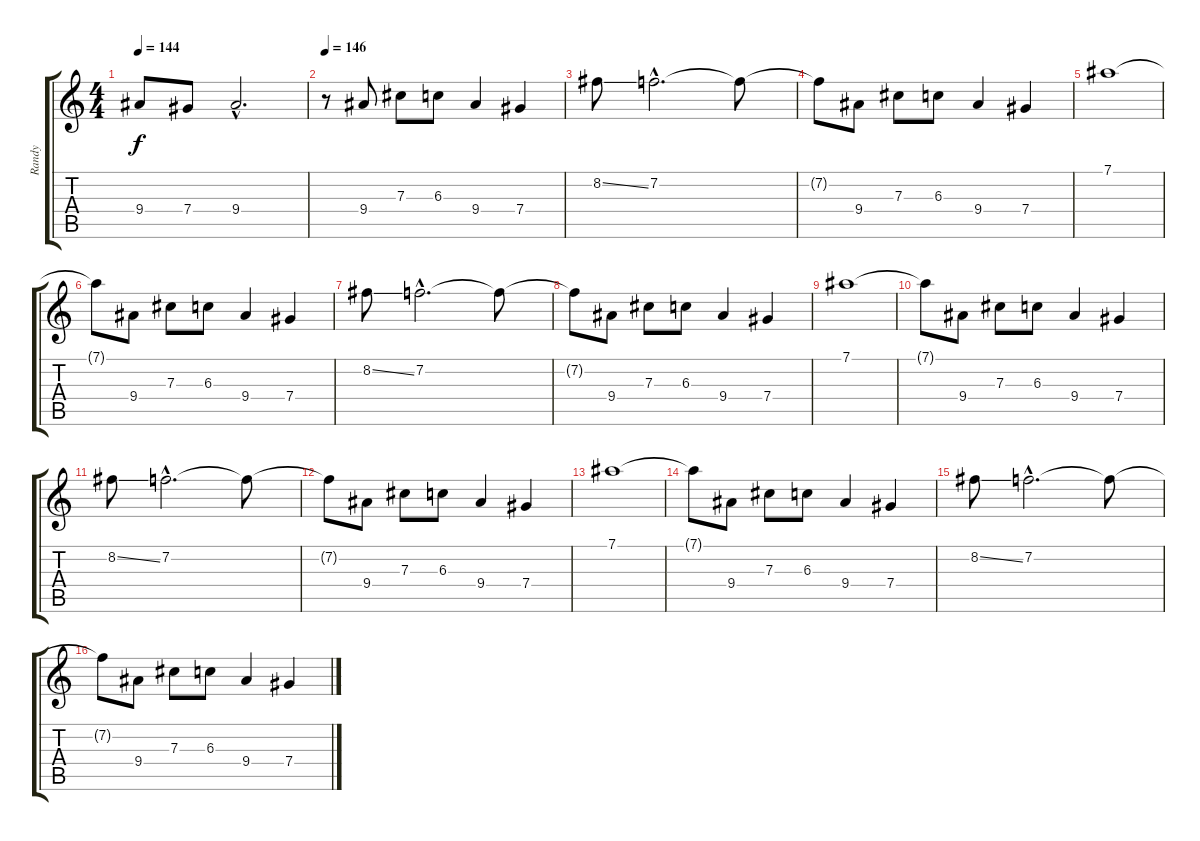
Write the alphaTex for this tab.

\track ("Randy" "Randy") {instrument distortionguitar}
\staff {score tabs}
\tuning (Eb4 Bb3 Gb3 Db3 Ab2 Eb2) {hide}
\ts (4 4)
\tempo 144
\clef g2
\ks c
9.4.8{dy f} 7.4.8 9.4{hac}.2{d} |
\tempo 146
r.8 9.4.8 7.3.8 6.3.8 9.4.4 7.4.4 |
8.2{ss}.8 7.2{hac}.2{d} 7.2{t}.8 |
7.2{t}.8 9.4.8 7.3.8 6.3.8 9.4.4 7.4.4 |
7.1.1 |
7.1{t}.8 9.4.8 7.3.8 6.3.8 9.4.4 7.4.4 |
8.2{ss}.8 7.2{hac}.2{d} 7.2{t}.8 |
7.2{t}.8 9.4.8 7.3.8 6.3.8 9.4.4 7.4.4 |
7.1.1 |
7.1{t}.8 9.4.8 7.3.8 6.3.8 9.4.4 7.4.4 |
8.2{ss}.8 7.2{hac}.2{d} 7.2{t}.8 |
7.2{t}.8 9.4.8 7.3.8 6.3.8 9.4.4 7.4.4 |
7.1.1 |
7.1{t}.8 9.4.8 7.3.8 6.3.8 9.4.4 7.4.4 |
8.2{ss}.8 7.2{hac}.2{d} 7.2{t}.8 |
7.2{t}.8 9.4.8 7.3.8 6.3.8 9.4.4 7.4.4
